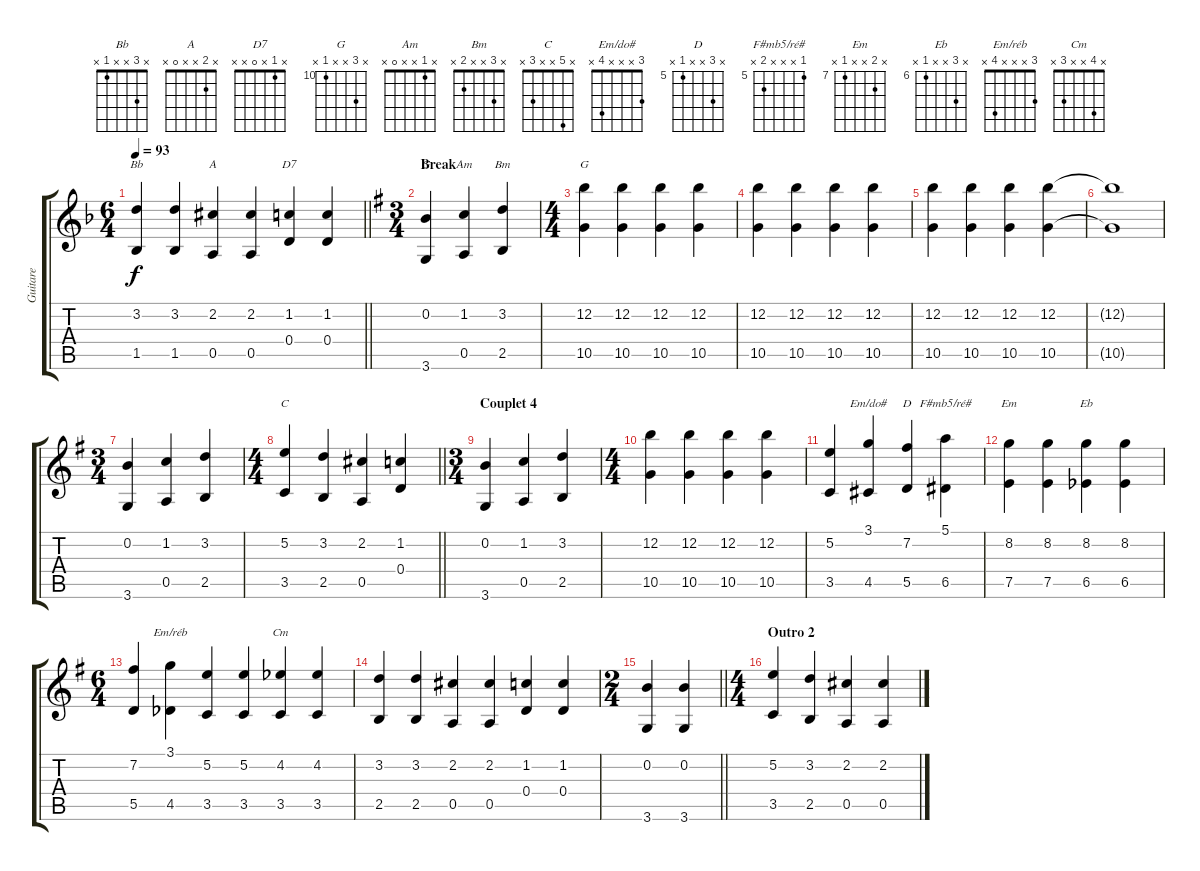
\track ("Guitare" "Guitare") {instrument acousticguitarsteel}
\staff {score tabs}
\tuning (E4 B3 G3 D3 A2 E2) {hide}
\chord ("Bb" x 3 x x 1 x)
\chord ("A" x 2 x x 0 x)
\chord ("D7" x 1 x 0 x x)
\chord ("G" x 0 x x x 3)
\chord ("Am" x 1 x x 0 x)
\chord ("Bm" x 3 x x 2 x)
\chord ("G" x 12 x x 10 x) {firstfret 10}
\chord ("C" x 5 x x 3 x)
\chord ("Em/do#" 3 x x x 4 x)
\chord ("D" x 7 x x 5 x) {firstfret 5}
\chord ("F#mb5/ré#" 5 x x x 6 x) {firstfret 5}
\chord ("Em" x 8 x x 7 x) {firstfret 7}
\chord ("Eb" x 8 x x 6 x) {firstfret 6}
\chord ("Em/réb" 3 x x x 4 x)
\chord ("Cm" x 4 x x 3 x)
\ts (6 4)
\tempo 93
\clef g2
\barLineRight lightlight
\ks f
(3.2 1.5).4{ch "Bb" dy f} (3.2 1.5).4 (2.2{acc #} 0.5).4{ch "A"} (2.2{acc #} 0.5).4 (1.2 0.4).4{ch "D7"} (1.2 0.4).4 |
\ts (3 4)
\section ("" "Break")
\ks g
(0.2 3.6).4{ch "G"} (1.2 0.5).4{ch "Am"} (3.2 2.5).4{ch "Bm"} |
\ts (4 4)
(12.2 10.5).4{ch "G"} (12.2 10.5).4 (12.2 10.5).4 (12.2 10.5).4 |
(12.2 10.5).4 (12.2 10.5).4 (12.2 10.5).4 (12.2 10.5).4 |
(12.2 10.5).4 (12.2 10.5).4 (12.2 10.5).4 (12.2 10.5).4 |
(12.2{t} 10.5{t}).1 |
\ts (3 4)
(0.2 3.6).4 (1.2 0.5).4 (3.2 2.5).4 |
\ts (4 4)
\barLineRight lightlight
(5.2 3.5).4{ch "C"} (3.2 2.5).4 (2.2 0.5).4 (1.2 0.4).4 |
\ts (3 4)
\section ("" "Couplet 4")
(0.2 3.6).4 (1.2 0.5).4 (3.2 2.5).4 |
\ts (4 4)
(12.2 10.5).4 (12.2 10.5).4 (12.2 10.5).4 (12.2 10.5).4 |
(5.2 3.5).4 (3.1 4.5).4{ch "Em/do#"} (7.2 5.5).4{ch "D"} (5.1 6.5).4{ch "F#mb5/ré#"} |
(8.2 7.5).4{ch "Em"} (8.2 7.5).4 (8.2 6.5{acc b}).4{ch "Eb"} (8.2 6.5{acc b}).4 |
\ts (6 4)
(7.2 5.5).4 (3.1 4.5{acc b}).4{ch "Em/réb"} (5.2 3.5).4 (5.2 3.5).4 (4.2{acc b} 3.5).4{ch "Cm"} (4.2{acc b} 3.5).4 |
(3.2 2.5).4 (3.2 2.5).4 (2.2 0.5).4 (2.2 0.5).4 (1.2 0.4).4 (1.2 0.4).4 |
\ts (2 4)
\barLineRight lightlight
(0.2 3.6).4 (0.2 3.6).4 |
\ts (4 4)
\section ("" "Outro 2")
(5.2 3.5).4 (3.2 2.5).4 (2.2 0.5).4 (2.2 0.5).4
